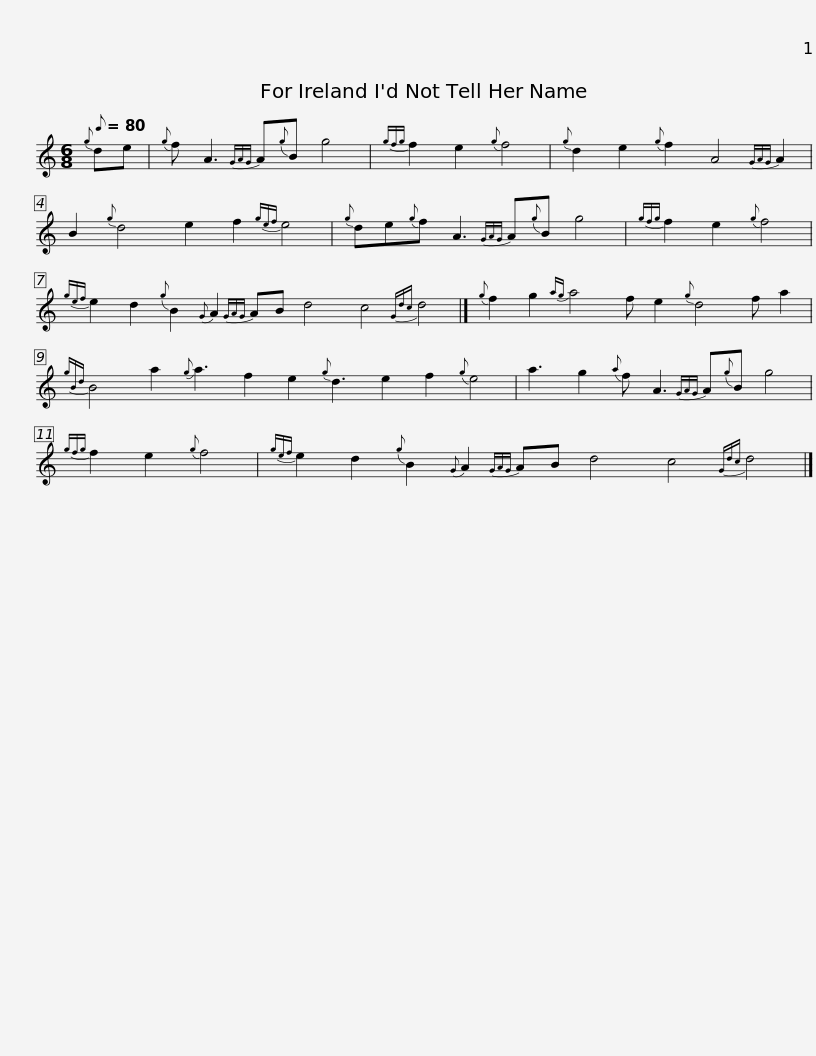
X:1
L:1/8
Q:1/8=80
M:6/8
I:linebreak $
K:C
V:1 treble
V:1
{g} de |{g} f A3{GAG} A{g}B g4 |{gfg} f2 e2{g} f4 |{g} d2 e2{g} f2 A4{GAG} A2 | B2{g} d4 e2 f2{gef} e4 |$ %5
{g} de{g}f A3{GAG} A{g}B g4 |{gfg} f2 e2{g} f4 |{gef} e2 d2{g} B2{G} A2{GAG} AB d4 c4{Gdc} d4 |]${g} f2 g2{ag} a4 f e2{g} d4 f a2 |{gBd} B4 a2{g} a3 f2 e2{g} d3 e2 f2{g} e4 | %10
 a3 g2{a} f A3{GAG} A{g}B g4 |${gfg} f2 e2{g} f4 |{gef} e2 d2{g} B2{G} A2{GAG} AB d4 c4{Gdc} d4 |] %13
